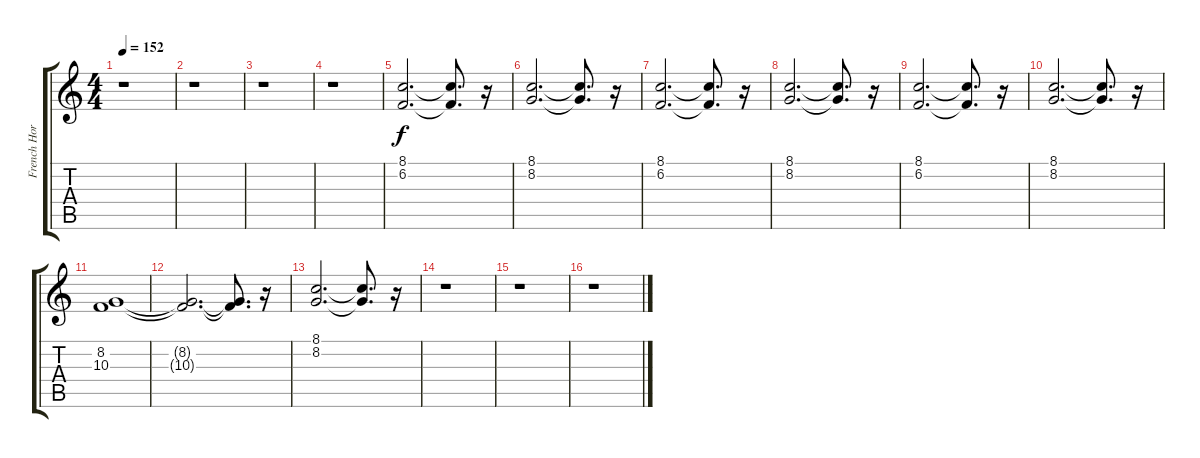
\track ("French Horn" "French Hor") {instrument frenchhorn}
\staff {score tabs}
\tuning (E4 B3 G3 D3 A2 E2) {hide}
\ts (4 4)
\tempo 152
\clef g2
\ks c
r.1{dy f} |
r.1 |
r.1 |
r.1 |
(8.1 6.2).2{d} (8.1{t} 6.2{t}).8{d} r.16 |
(8.1 8.2).2{d} (8.1{t} 8.2{t}).8{d} r.16 |
(8.1 6.2).2{d} (8.1{t} 6.2{t}).8{d} r.16 |
(8.1 8.2).2{d} (8.1{t} 8.2{t}).8{d} r.16 |
(8.1 6.2).2{d} (8.1{t} 6.2{t}).8{d} r.16 |
(8.1 8.2).2{d} (8.1{t} 8.2{t}).8{d} r.16 |
(8.2 10.3).1 |
(8.2{t} 10.3{t}).2{d} (8.2{t} 10.3{t}).8{d} r.16 |
(8.1 8.2).2{d} (8.1{t} 8.2{t}).8{d} r.16 |
r.1 |
r.1 |
r.1
